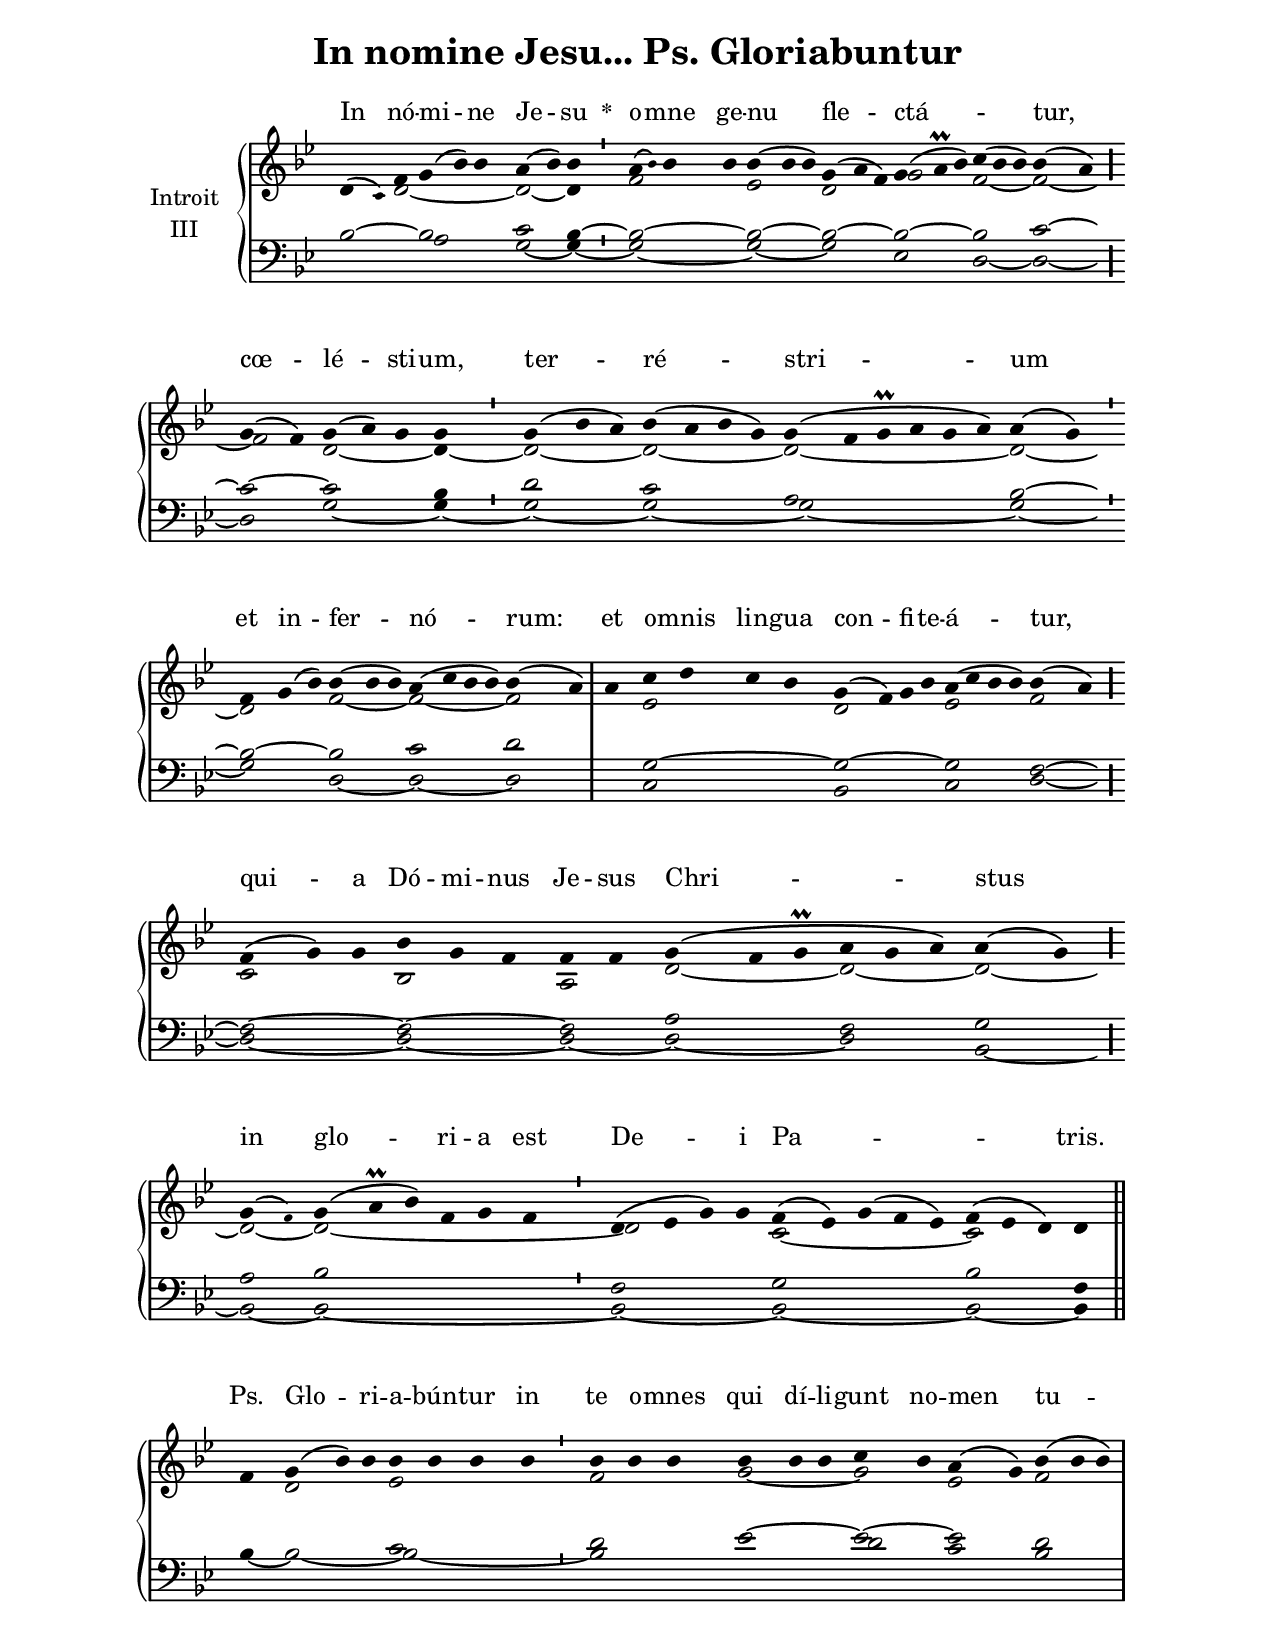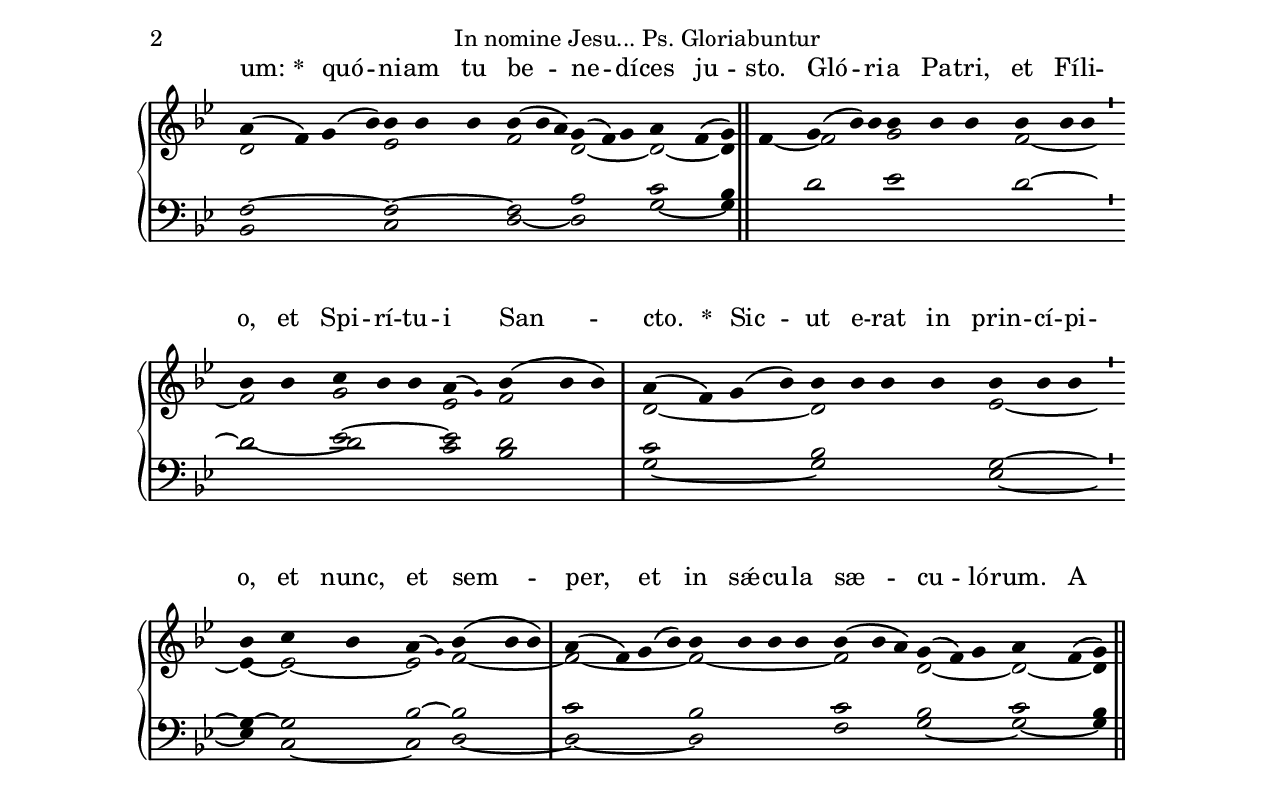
\version "2.18"
\include "gregorian.ly"
\include "noh2.ily"


%Page reference: page iii.285
%(volume.page)

global = {
 \key g \minor
 \cadenzaOn 
}

\header {
  title = \markup \center-column {"In nomine Jesu... Ps. Gloriabuntur" \vspace #1 }
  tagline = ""
  composer = ""
}

\paper {
 #(include-special-characters)
  oddHeaderMarkup = \markup \fill-line {
    \line {}
    \center-column {
      \on-the-fly #first-page     " "
      \on-the-fly #not-first-page "In nomine Jesu... Ps. Gloriabuntur"
    }
    \line { \on-the-fly #print-page-number-check-first \fromproperty #'page:page-number-string }
  }
  evenHeaderMarkup = \markup \fill-line {
    \line { \on-the-fly #print-page-number-check-first \fromproperty #'page:page-number-string }
    \center-column { "In nomine Jesu... Ps. Gloriabuntur" }
    \line {}
  }
}

chantText = \lyricmode {
In nó -- mi -- ne Je -- su 
\set stanza = " * " o -- mne ge -- nu fle -- ctá -- _ tur, 
cœ -- lé -- sti -- um, ter -- ré -- stri -- um et in -- fer -- nó -- rum: 
et o -- mnis lin -- gua con -- fi -- te -- á -- tur, 
qui -- a Dó -- mi -- nus Je -- sus Chri -- stus 
in glo -- ri -- a est De -- i Pa -- _ _ tris. Ps. 
Glo -- ri -- a -- bún -- tur in te o -- mnes qui dí -- li -- gunt no -- men tu -- um: 
\set stanza = " * " 
quó -- ni -- am tu be -- ne -- dí -- ces ju -- sto. 
Gló -- ri -- a Pa -- tri, et Fí -- li -- o, et Spi -- rí -- tu -- i San -- cto. 
\set stanza = " * " 
Sic -- ut e -- rat in prin -- cí -- pi -- o, et nunc, et sem -- per, 
et in sǽ -- cu -- la sæ -- cu -- ló -- rum. A -- men. }

chantMusic = {
\tieDown   d'4 ( \once \tweak #'font-size #-4 c' ) f'4 g'4 ( bes'4) bes'4 a'4 ( bes'4) bes'4 \divisioMinima
 a'4 ( \once \tweak #'font-size #-4 bes' ) bes'4 bes'4 bes'4 ( bes'4 bes'4) g'4 ( a'4 f'4) g'4 ( a'\prall bes'4) c''4 ( bes'4 bes'4) bes'4 ( a'4) \divisioMaior
 g'4 ( f'4) g'4 ( a'4) g'4 g'4 \divisioMinima
 g'4 ( bes'4 a'4) bes'4 ( a'4 bes'4 g'4) g'4 ( f'4 g'\prall a'4 g'4 a'4) a'4 ( g'4) \divisioMinima
 f'4 g'4 ( bes'4) bes'4 ( bes'4 bes'4) a'4 ( c''4 bes'4 bes'4) bes'4 ( a'4) \divisioMaxima
 a'4 c''4 d''4 c''4 bes'4 g'4 ( f'4) g'4 bes'4 a'4 ( c''4 bes'4 bes'4) bes'4 ( a'4) \divisioMaior
 f'4 ( g'4) g'4 bes'4 g'4 f'4 f'4 f'4 g'4 ( f'4 g'\prall a'4 g'4 a'4) a'4 ( g'4) \divisioMaior
 g'4 ( \once \tweak #'font-size #-4 f' ) g'4 ( a'\prall bes'4) f'4 g'4 f'4 \divisioMinima
 d'4 ( ees'4 g'4) g'4 f'4 ( ees'4) g'4 ( f'4 ees'4) f'4 ( ees'4 d'4) d'4 \finalis
 f'4 g'4 ( bes'4) bes'4 bes'4 bes'4 bes'4 bes'4 \divisioMinima
 bes'4 bes'4 bes'4 bes'4 bes'4 bes'4 c''4 bes'4 a'4 ( g'4) bes'4 ( bes'4 bes'4) \divisioMaxima
 a'4 ( f'4) g'4 ( bes'4) bes'4 bes'4 bes'4 bes'4 ( bes'4 a'4) g'4 ( f'4) g'4 a'4 f'4 ( g'4) \finalis
  f'4 g'4 ( bes'4) bes'4 bes'4 bes'4 bes'4 bes'4 bes'4 bes'4 \divisioMinima
 bes'4 bes'4 c''4 bes'4 bes'4 a'4 ( \once \tweak #'font-size #-4 g' ) bes'4 ( bes'4 bes'4) \divisioMaxima
 a'4 ( f'4) g'4 ( bes'4) bes'4 bes'4 bes'4 bes'4 bes'4 bes'4 bes'4 \divisioMinima
 bes'4 c''4 bes'4 a'4 ( \once \tweak #'font-size #-4 g' ) bes'4 ( bes'4 bes'4) \divisioMaxima
 a'4 ( f'4) g'4 ( bes'4) bes'4 bes'4 bes'4 bes'4 bes'4 ( bes'4 a'4) g'4 ( f'4) g'4 a'4 f'4 ( g'4) \finalis

}

altoMusic = {
r2 d'2*4/2 ~ d'2 ~ d'4 \divisioMinima
f'2*4/2 ees'2*3/2 d'2*3/2 g'2*3/2 f'2*3/2 ~ f'2 ~ \divisioMaior
f'2 d'2*3/2 ~ d'4 ~ \divisioMinima
d'2*3/2 ~ d'2*4/2 ~ d'2*6/2 ~ d'2 ~ \divisioMinima
d'2*3/2 f'2*3/2 ~ f'2*4/2 ~ f'2 \divisioMaxima
r4 ees'2*4/2 d'2*4/2 ees'2*4/2 f'2 \divisioMaior
c'2*3/2 bes2*3/2 a2 d'2*3/2 ~ d'2*3/2 ~ d'2 ~ \divisioMaior
d'2 ~ d'2*6/2 ~ \divisioMinima
d'2*4/2 c'2*5/2 ~ c'2*3/2 d'4 \finalis
r4 d'2*3/2 ees'2*4/2 \divisioMinima
f'2*3/2 g'2*3/2 ~ g'2 ees'2 f'2*3/2 \divisioMaxima
d'2*4/2 ees'2*3/2 f'2*3/2 d'2*3/2 ~ d'2 ~ d'4 f'4 ~ f'2*3/2 g'2*3/2 f'2*3/2 ~ \divisioMinima
f'2 g'2*3/2 ees'2 f'2*3/2 \divisioMaxima
d'2*4/2 ~ d'2*4/2 ees'2*3/2 ~ \divisioMinima
ees'4 ~ ees'2 ~ ees'2 f'2*3/2 ~ \divisioMaxima
f'2*4/2 ~ f'2*4/2 ~ f'2*3/2 d'2*3/2 ~ d'2 ~ d'4 \finalis
}

tenorMusic = {
bes2*3/2 ~ bes2*3/2 c'2 bes4 ~ \divisioMinima
bes2*4/2 ~ bes2*3/2 ~ bes2*3/2 ~ bes2*3/2 ~ bes2*3/2 c'2 ~ \divisioMaior
c'2 ~ c'2*3/2 bes4 \divisioMinima
d'2*3/2 c'2*4/2 a2*6/2 bes2 ~ \divisioMinima
bes2*3/2 ~ bes2*3/2 c'2*4/2 d'2 \divisioMaxima
r4 g2*4/2 ~ g2*4/2 ~ g2*4/2 f2 ~ \divisioMaior
f2*3/2 ~ f2*3/2 ~ f2 a2*3/2 f2*3/2 g2 \divisioMaior
a2 bes2*6/2 \divisioMinima
f2*4/2 g2*5/2 bes2*3/2 f4 \finalis
r2*4/2 c'2*4/2 \divisioMinima
d'2*3/2 ees'2*3/2 ~ ees'2 ~ ees'2 d'2*3/2 \divisioMaxima
f2*4/2 ~ f2*3/2 ~ f2*3/2 a2*3/2 c'2 bes4 r4 d'2*3/2 ees'2*3/2 d'2*3/2 ~ \divisioMinima
d'2 ees'2*3/2 ~ ees'2 d'2*3/2 \divisioMaxima
c'2*4/2 bes2*4/2 g2*3/2 ~ \divisioMinima
g4 ~ g2 bes2 ~ bes2*3/2 \divisioMaxima
c'2*4/2 bes2*4/2 c'2*3/2 bes2*3/2 c'2 bes4 \finalis
}

bassMusic = {
r2*3/2 a2*3/2 g2 ~ g4 ~ \divisioMinima
g2*4/2 ~ g2*3/2 ~ g2*3/2 ees2*3/2 d2*3/2 ~ d2 ~ \divisioMaior
d2 g2*3/2 ~ g4 ~ \divisioMinima
g2*3/2 ~ g2*4/2 ~ g2*6/2 ~ g2 ~ \divisioMinima
g2*3/2 d2*3/2 ~ d2*4/2 ~ d2 \divisioMaxima
r4 c2*4/2 bes,2*4/2 c2*4/2 d2 ~ \divisioMaior
d2*3/2 ~ d2*3/2 ~ d2 ~ d2*3/2 ~ d2*3/2 bes,2 ~ \divisioMaior
bes,2 ~ bes,2*6/2 ~ \divisioMinima
bes,2*4/2 ~ bes,2*5/2 ~ bes,2*3/2 ~ bes,4 \finalis
bes4 ~ bes2*3/2 ~ bes2*4/2 ~ \divisioMinima
bes2*3/2 ees'2*3/2 d'2 c'2 bes2*3/2 \divisioMaxima
bes,2*4/2 c2*3/2 d2*3/2 ~ d2*3/2 g2 ~ g4 r2*10/2 \divisioMinima
d'2 ~ d'2*3/2 c'2 bes2*3/2 \divisioMaxima
g2*4/2 ~ g2*4/2 ees2*3/2 ~ \divisioMinima
ees4 c2 ~ c2 d2*3/2 ~ \divisioMaxima
d2*4/2 ~ d2*4/2 f2*3/2 g2*3/2 ~ g2 ~ g4 \finalis
}

voiceLines = {
\voiceLineStyle


}

\score{
  <<
    \new GrandStaff <<
      \set GrandStaff.autoBeaming = ##f
      \set GrandStaff.instrumentName = \markup \center-column {
        "Introit"
        "III"
      }
      \new Staff = up <<
        \new Voice = "chant" {
          \voiceOne \global \chantMusic
        }
        \new Voice {
          \voiceTwo \global \altoMusic
        }
      >>

      \new Staff = down <<
        \clef bass
        \new Voice {
          \voiceOne \global \tenorMusic
        }
        \new Voice {
          \voiceTwo \global \bassMusic
        }
	\new Voice {
        \voiceThree \global \voiceLines
        }
      >>
    >>
    \new Lyrics \lyricsto chant {
      \chantText
    }
  >>
  \layout{
  }
  \midi{
    \tempo 4 = 125
  }
}
